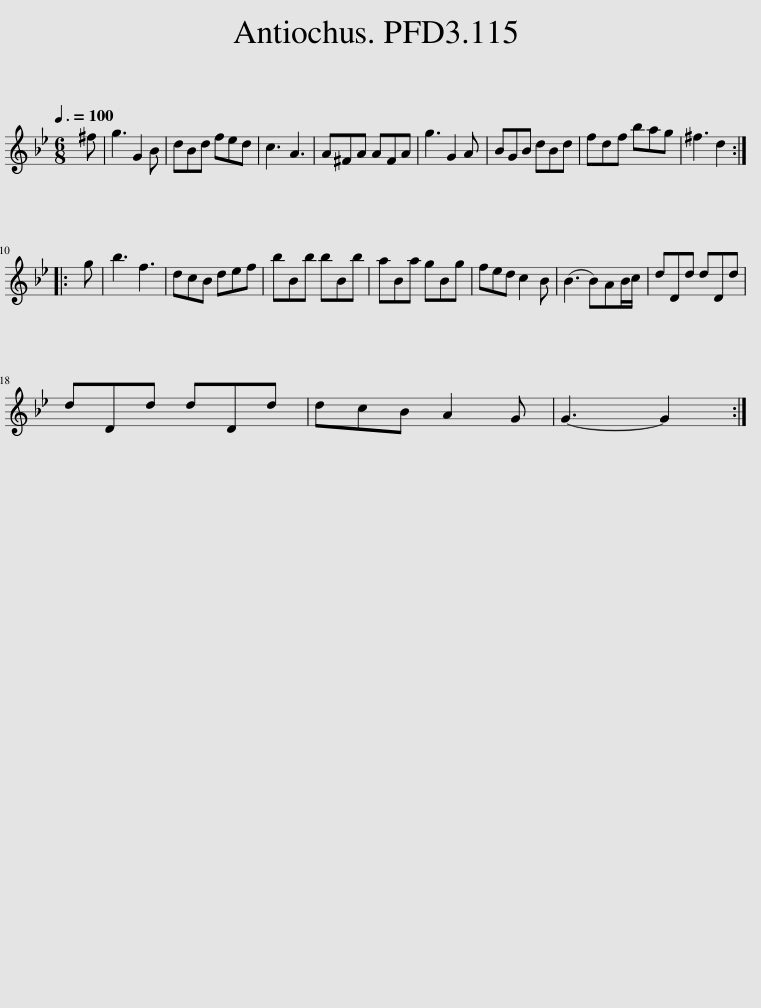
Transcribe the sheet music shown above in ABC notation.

X:1
L:1/8
Q:3/8=100
M:6/8
I:linebreak $
K:Gmin
V:1 treble
V:1
 ^f | g3 G2 B | dBd fed | c3 A3 | A^FA AFA | %5
 g3 G2 A | BGB dBd | fdf bag | ^f3 d2 ::$ g | %10
 b3 f3 | dcB def | bBb bBb | aBa gBg | fed c2 B | %15
 (B3 B)AB/c/ | dDd dDd |$ dDd dDd | dcB A2 G | G3- G2 :| %20
